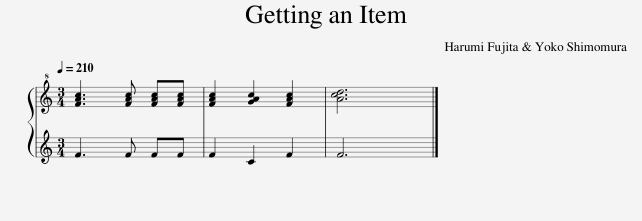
X:1
%%score { 1 | 2 }
L:1/8
Q:1/4=210
M:3/4
I:linebreak $
K:C
V:1 treble+8
V:2 treble
V:1
 [FAc]3 [FAc] [FAc][FAc] | [FAc]2 [GAc]2 [FAc]2 | [Acd]6 |] %3
V:2
 F3 F FF | F2 C2 F2 | F6 |] %3
